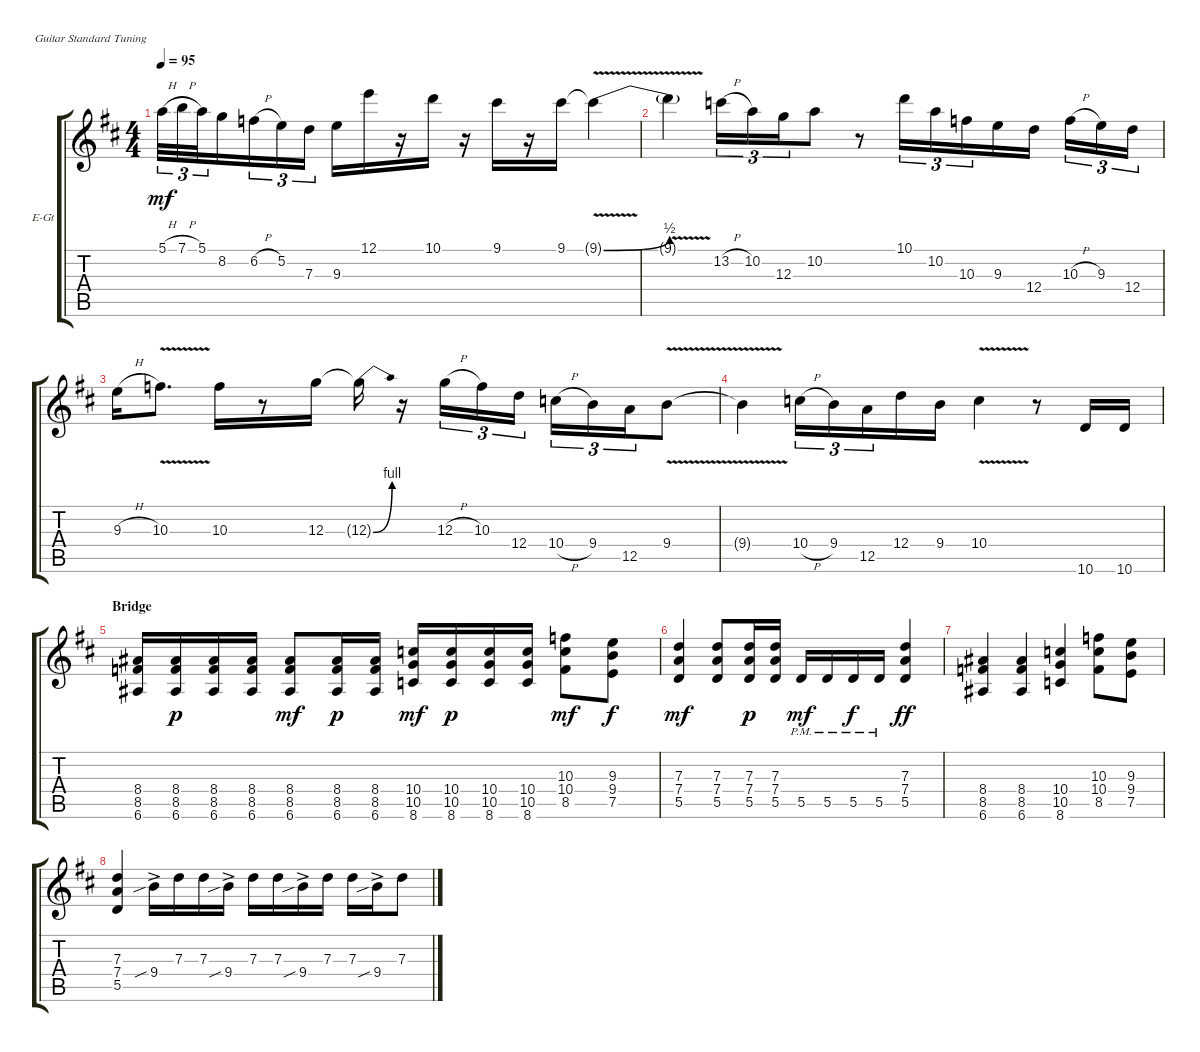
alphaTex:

\defaultSystemsLayout 4
\bracketExtendMode groupsimilarinstruments
\firstSystemTrackNameOrientation horizontal
\otherSystemsTrackNameOrientation horizontal
\track ("Electric Guitar" "E-Gt") {instrument distortionguitar}
\staff {score tabs}
\tuning (E4 B3 G3 D3 A2 E2)
\ts (4 4)
\tempo 95
\clef g2
\ks d
5.1{h}.32{tu (3 2) dy mf beam merge} 7.1{h}.32{tu (3 2) beam merge} 5.1.32{tu (3 2) beam merge} 8.2.16{beam merge} 6.2{h}.16{tu (3 2) beam merge} 5.2.16{tu (3 2) beam merge} 7.3.16{tu (3 2)} 9.3.16 12.1.16 r.16 10.1.16 r.16 9.1.16 r.16 9.1.16 9.1{be (bend 0 0 13.2 2) v t}.4 |
9.1{v t}.4 13.2{h}.16{tu (3 2) beam merge} 10.2.16{tu (3 2) beam merge} 12.3.16{tu (3 2) beam merge} 10.2.8 r.8 10.1.16{tu (3 2) beam merge} 10.2.16{tu (3 2) beam merge} 10.3.16{tu (3 2) beam merge} 9.3.16{beam merge} 12.4.16 10.3{h}.16{tu (3 2)} 9.3.16{tu (3 2)} 12.4.16{tu (3 2)} |
9.3{h}.16 10.3{v}.8{d} 10.3.16 r.8 12.3.16 12.3{be (bend 0 0 15 4) t}.16 r.16 12.3{h}.16{tu (3 2)} 10.3.16{tu (3 2)} 12.4.16{tu (3 2)} 10.4{h}.16{tu (3 2) beam merge} 9.4.16{tu (3 2) beam merge} 12.5.16{tu (3 2) beam merge} 9.4{v}.8 |
9.4{v t}.4 10.4{h}.16{tu (3 2) beam merge} 9.4.16{tu (3 2) beam merge} 12.5.16{tu (3 2) beam merge} 12.4.16{beam merge} 9.4.16 10.4{v}.4 r.8 10.6.16 10.6.16 |
\section ("" "Bridge")
(6.6 8.5 8.4).16 (6.6 8.5 8.4).16{dy p} (6.6 8.5 8.4).16 (6.6 8.5 8.4).16 (6.6 8.5 8.4).8{dy mf} (6.6 8.5 8.4).16{dy p} (6.6 8.5 8.4).16 (8.6 10.5 10.4).16{dy mf} (8.6 10.5 10.4).16{dy p} (8.6 10.5 10.4).16 (8.6 10.5 10.4).16 (8.5 10.4 10.3).8{dy mf} (7.5 9.4 9.3).8{dy f} |
(5.5 7.4 7.3).4{dy mf} (5.5 7.4 7.3).8 (5.5 7.4 7.3).16{dy p} (5.5 7.4 7.3).16 5.5{pm}.16{dy mf} 5.5{pm}.16 5.5{pm}.16{dy f} 5.5{pm}.16 (5.5 7.4 7.3).4{dy ff} |
(8.5 8.4 6.6).4 (8.5 8.4 6.6).4 (10.5 10.4 8.6).4 (8.5 10.4 10.3).8 (7.5 9.4 9.3).8 |
(5.5 7.4 7.3).4 9.4{sib ac}.16 7.3.16 7.3.16 9.4{sib ac}.16 7.3.16 7.3.16 9.4{sib ac}.16 7.3.16 7.3.16 9.4{sib ac}.16 7.3.8
